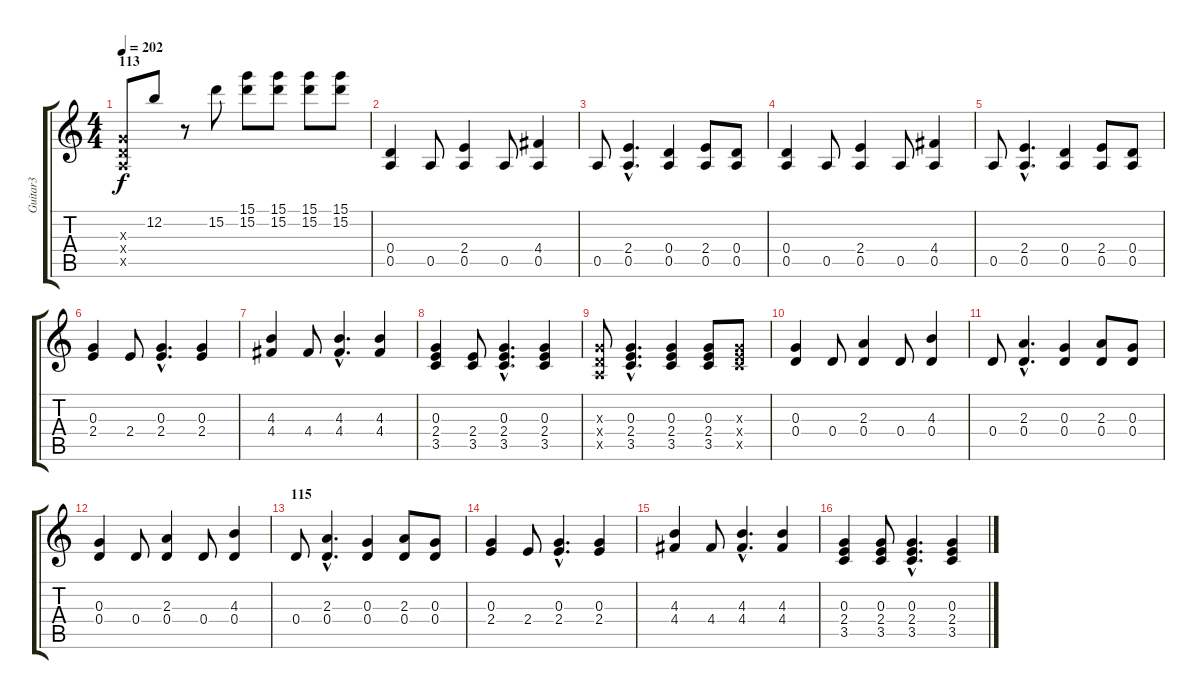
\track ("Guitar3" "Guitar3") {instrument distortionguitar}
\staff {score tabs}
\tuning (E4 B3 G3 D3 A2 E2) {hide}
\ts (4 4)
\section ("" "113")
\tempo 202
\clef g2
\ks c
(0.3{x} 0.4{x} 0.5{x}).8{dy f} 12.2.8 r.8 15.2.8 (15.1 15.2).8 (15.1 15.2).8 (15.1 15.2).8 (15.1 15.2).8 |
(0.4 0.5).4 0.5.8 (2.4 0.5).4 0.5.8 (4.4 0.5).4 |
0.5.8 (2.4{hac} 0.5{hac}).4{d} (0.4 0.5).4 (2.4 0.5).8 (0.4 0.5).8 |
(0.4 0.5).4 0.5.8 (2.4 0.5).4 0.5.8 (4.4 0.5).4 |
0.5.8 (2.4{hac} 0.5{hac}).4{d} (0.4 0.5).4 (2.4 0.5).8 (0.4 0.5).8 |
(0.3 2.4).4 2.4.8 (0.3{hac} 2.4{hac}).4{d} (0.3 2.4).4 |
(4.3 4.4).4 4.4.8 (4.3{hac} 4.4{hac}).4{d} (4.3 4.4).4 |
(0.3 2.4 3.5).4 (2.4 3.5).8 (0.3{hac} 2.4{hac} 3.5{hac}).4{d} (0.3 2.4 3.5).4 |
(0.3{x} 0.4{x} 0.5{x}).8 (0.3{hac} 2.4{hac} 3.5{hac}).4{d} (0.3 2.4 3.5).4 (0.3 2.4 3.5).8 (0.3{x} 2.4{x} 3.5{x}).8 |
(0.3 0.4).4 0.4.8 (2.3 0.4).4 0.4.8 (4.3 0.4).4 |
0.4.8 (2.3{hac} 0.4{hac}).4{d} (0.3 0.4).4 (2.3 0.4).8 (0.3 0.4).8 |
(0.3 0.4).4 0.4.8 (2.3 0.4).4 0.4.8 (4.3 0.4).4 |
\section ("" "115")
0.4.8 (2.3{hac} 0.4{hac}).4{d} (0.3 0.4).4 (2.3 0.4).8 (0.3 0.4).8 |
(0.3 2.4).4 2.4.8 (0.3{hac} 2.4{hac}).4{d} (0.3 2.4).4 |
(4.3 4.4).4 4.4.8 (4.3{hac} 4.4{hac}).4{d} (4.3 4.4).4 |
(0.3 2.4 3.5).4 (0.3 2.4 3.5).8 (0.3{hac} 2.4{hac} 3.5{hac}).4{d} (0.3 2.4 3.5).4
